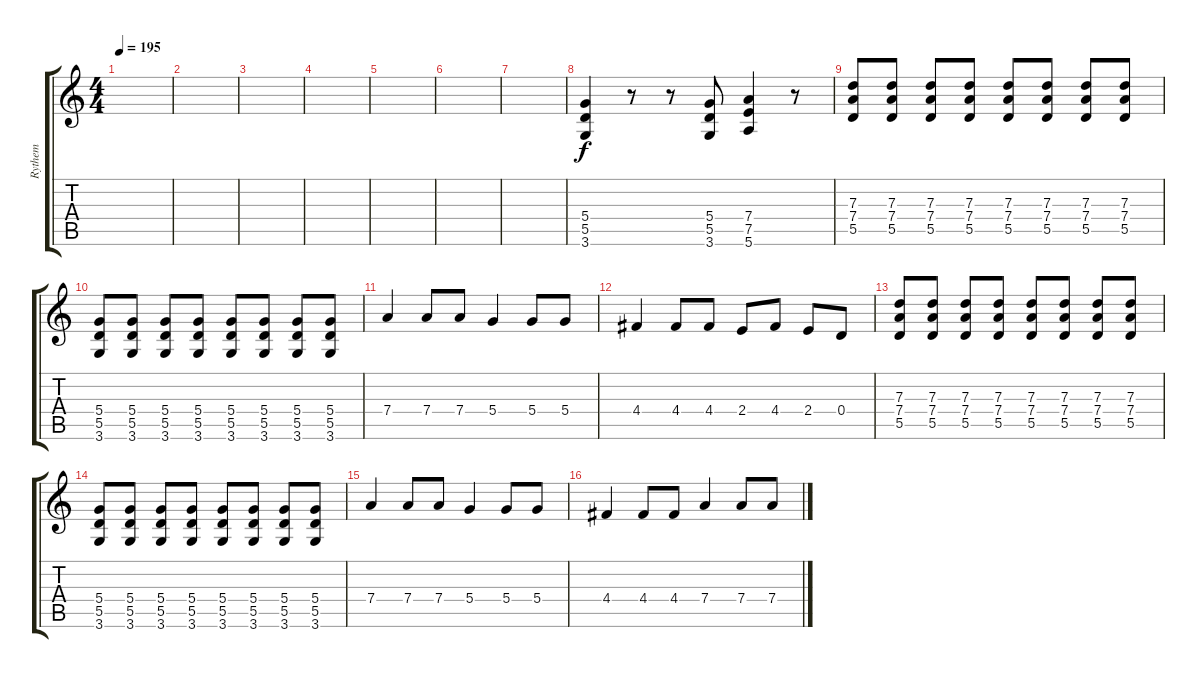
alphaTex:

\track ("Rythem" "Rythem") {instrument overdrivenguitar}
\staff {score tabs}
\tuning (E4 B3 G3 D3 A2 E2) {hide}
\ts (4 4)
\tempo 195
\clef g2
\ks c
|
|
|
|
|
|
|
(5.4 5.5 3.6).4 r.8 r.8 (5.4 5.5 3.6).8 (7.4 7.5 5.6).4 r.8 |
(7.3 7.4 5.5).8{balance 16 instrument distortionguitar} (7.3 7.4 5.5).8 (7.3 7.4 5.5).8 (7.3 7.4 5.5).8 (7.3 7.4 5.5).8 (7.3 7.4 5.5).8 (7.3 7.4 5.5).8 (7.3 7.4 5.5).8 |
(5.4 5.5 3.6).8 (5.4 5.5 3.6).8 (5.4 5.5 3.6).8 (5.4 5.5 3.6).8 (5.4 5.5 3.6).8 (5.4 5.5 3.6).8 (5.4 5.5 3.6).8 (5.4 5.5 3.6).8 |
7.4.4 7.4.8 7.4.8 5.4.4 5.4.8 5.4.8 |
4.4.4 4.4.8 4.4.8 2.4.8 4.4.8 2.4.8 0.4.8 |
(7.3 7.4 5.5).8{balance 16 instrument distortionguitar} (7.3 7.4 5.5).8 (7.3 7.4 5.5).8 (7.3 7.4 5.5).8 (7.3 7.4 5.5).8 (7.3 7.4 5.5).8 (7.3 7.4 5.5).8 (7.3 7.4 5.5).8 |
(5.4 5.5 3.6).8 (5.4 5.5 3.6).8 (5.4 5.5 3.6).8 (5.4 5.5 3.6).8 (5.4 5.5 3.6).8 (5.4 5.5 3.6).8 (5.4 5.5 3.6).8 (5.4 5.5 3.6).8 |
7.4.4 7.4.8 7.4.8 5.4.4 5.4.8 5.4.8 |
4.4.4 4.4.8 4.4.8 7.4.4 7.4.8 7.4.8
